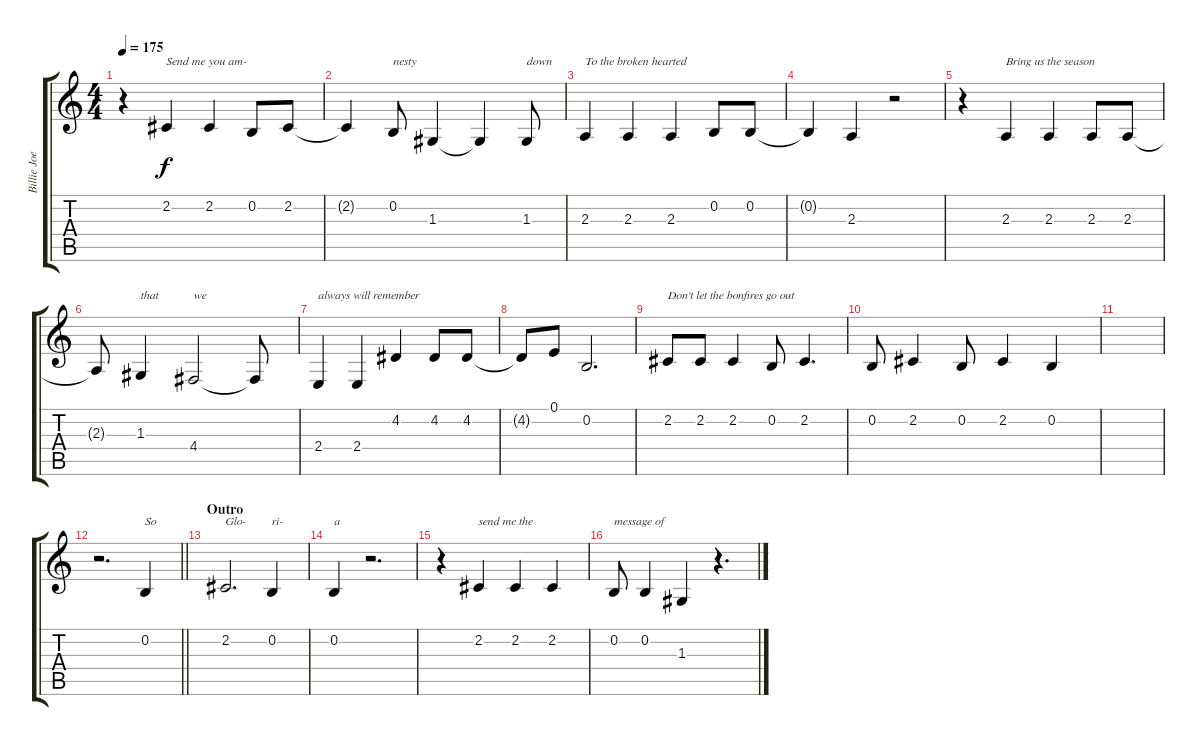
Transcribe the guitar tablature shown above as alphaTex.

\track ("Billie Joe Armstong - Vocals" "Billie Joe") {instrument reedorgan}
\staff {score tabs}
\tuning (E4 B3 G3 D3 A2 E2) {hide}
\ts (4 4)
\tempo 175
\clef g2
\ks c
r.4{dy f} 2.2.4{txt "Send me you am-"} 2.2.4 0.2.8 2.2.8 |
2.2{t}.4 0.2.8{txt "nesty"} 1.3.4 1.3{t}.4 1.3.8{txt "down"} |
2.3.4{txt "To the broken hearted"} 2.3.4 2.3.4 0.2.8 0.2.8 |
0.2{t}.4 2.3.4 r.2 |
r.4 2.3.4{txt "Bring us the season"} 2.3.4 2.3.8 2.3.8 |
2.3{t}.8 1.3.4{txt "that"} 4.4.2{txt "we"} 4.4{t}.8 |
2.4.4{txt "always will remember"} 2.4.4 4.2.4 4.2.8 4.2.8 |
4.2{t}.8 0.1.8 0.2.2{d} |
2.2.8{txt "Don't let the bonfires go out"} 2.2.8 2.2.4 0.2.8 2.2.4{d} |
0.2.8 2.2.4 0.2.8 2.2.4 0.2.4 |
|
\barLineRight lightlight
r.2{d} 0.2.4{txt "So"} |
\section ("" "Outro")
2.2.2{d txt "Glo-"} 0.2.4{txt "ri-"} |
0.2.4{txt "a"} r.2{d} |
r.4 2.2.4{txt "send me the"} 2.2.4 2.2.4 |
0.2.8{txt "message of"} 0.2.4 1.3.4 r.4{d}
